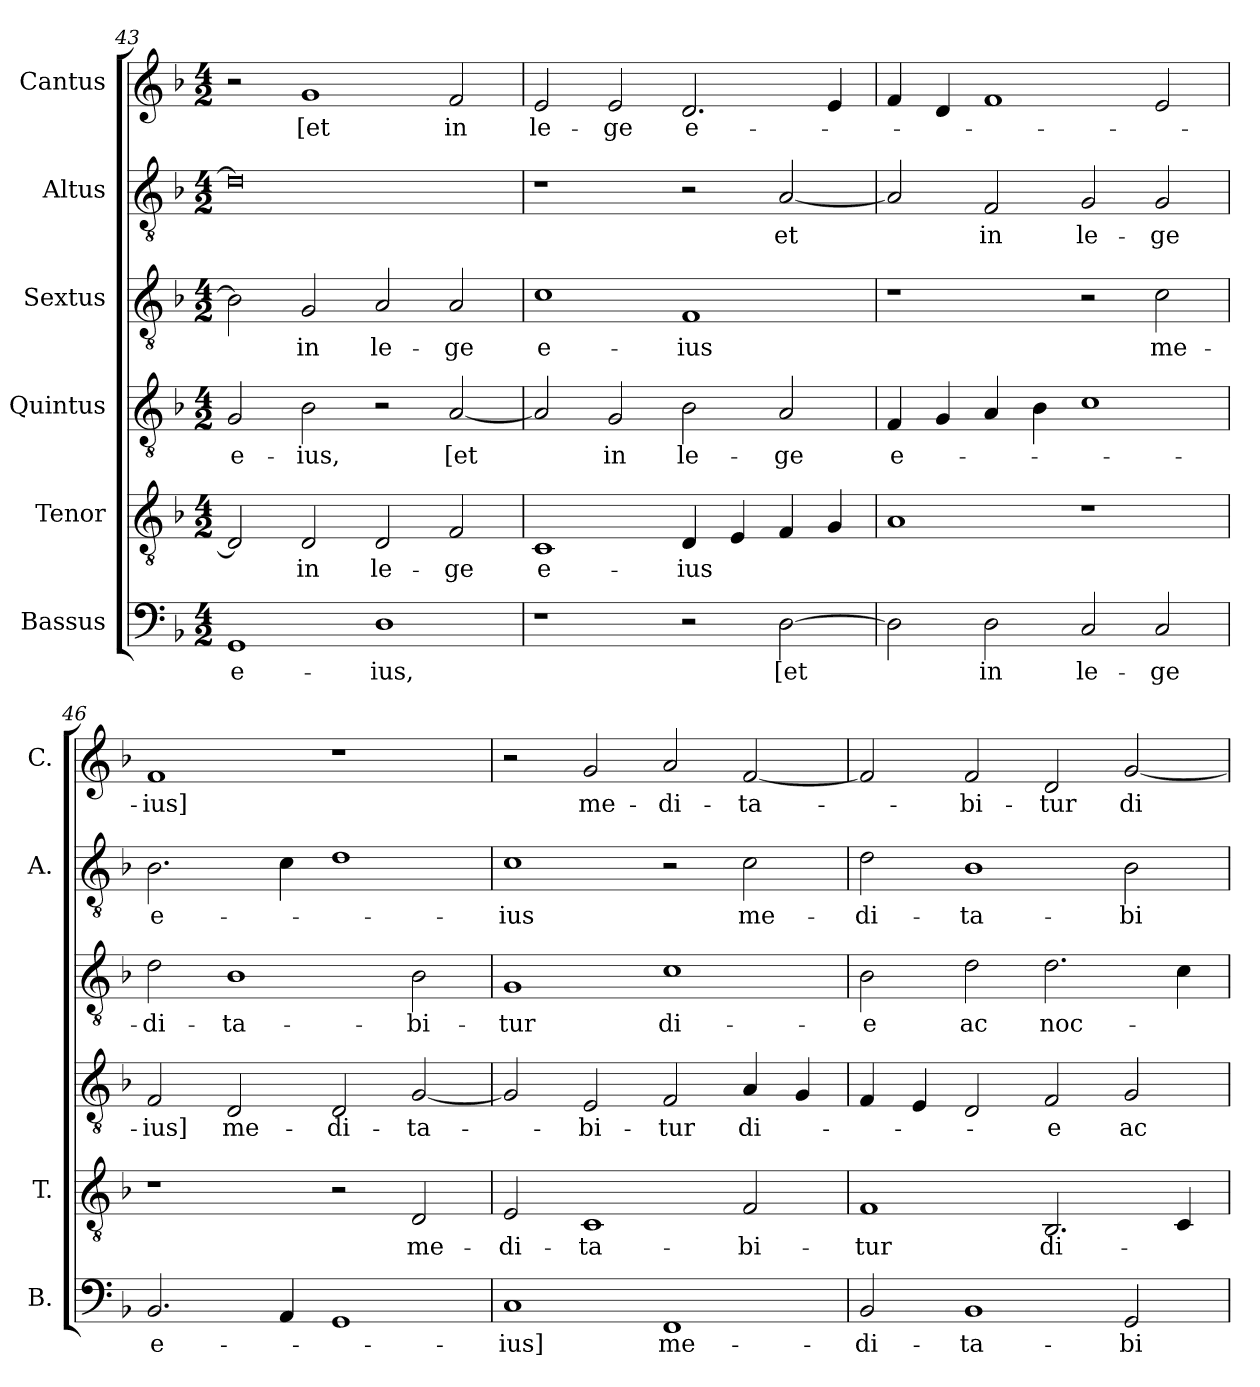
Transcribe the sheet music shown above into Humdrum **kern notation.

**kern	**text	**kern	**text	**kern	**text	**kern	**text	**kern	**text	**kern	**text
*part6	*part6	*part5	*part5	*part4	*part4	*part3	*part3	*part2	*part2	*part1	*part1
*staff6	*staff6	*staff5	*staff5	*staff4	*staff4	*staff3	*staff3	*staff2	*staff2	*staff1	*staff1
*I"Bassus	*	*I"Tenor	*	*I"Quintus	*	*I"Sextus	*	*I"Altus	*	*I"Cantus	*
*I'B.	*	*I'T.	*	*	*	*	*	*I'A.	*	*I'C.	*
*clefF4	*	*clefGv2	*	*clefGv2	*	*clefGv2	*	*clefGv2	*	*clefG2	*
*	*	*ITrd7c12	*	*ITrd7c12	*	*ITrd7c12	*	*ITrd7c12	*	*	*
*k[b-]	*	*k[b-]	*	*k[b-]	*	*k[b-]	*	*k[b-]	*	*k[b-]	*
*d:	*	*d:	*	*d:	*	*d:	*	*d:	*	*d:	*
*M4/2	*	*M4/2	*	*M4/2	*	*M4/2	*	*M4/2	*	*M4/2	*
=43	=43	=43	=43	=43	=43	=43	=43	=43	=43	=43	=43
!	!LO:LY:b	!	!	!	!LO:LY:b	!	!	!	!	!	!
1GG	e-	2DD/]	.	2GG/	e-	2BB-\]	.	0D]	.	2r	.
!	!	!	!LO:LY:b	!	!LO:LY:b	!	!LO:LY:b	!	!	!	!LO:LY:b
.	.	2DD/	in	2BB-\	-ius,	2GG/	in	.	.	1g	[et
!	!LO:LY:b	!	!LO:LY:b	!	!	!	!LO:LY:b	!	!	!	!
1D	-ius,	2DD/	le-	2r	.	2AA/	le-	.	.	.	.
!	!	!	!LO:LY:b	!	!LO:LY:b	!	!LO:LY:b	!	!	!	!LO:LY:b
.	.	2FF/	-ge	[<2AA/	[et	2AA/	-ge	.	.	2f/	in
=44	=44	=44	=44	=44	=44	=44	=44	=44	=44	=44	=44
!	!	!	!LO:LY:b	!	!	!	!LO:LY:b	!	!	!	!LO:LY:b
1r	.	1CC	e-	2AA/]	.	1C	e-	1r	.	2e/	le-
!	!	!	!	!	!LO:LY:b	!	!	!	!	!	!LO:LY:b
.	.	.	.	2GG/	in	.	.	.	.	2e/	-ge
!	!	!	!LO:LY:b	!	!LO:LY:b	!	!LO:LY:b	!	!	!	!LO:LY:b
2r	.	4DD/	-ius	2BB-\	le-	1FF	-ius	2r	.	2.d/	e-
.	.	4EE/	.	.	.	.	.	.	.	.	.
!	!LO:LY:b	!	!	!	!LO:LY:b	!	!	!	!LO:LY:b	!	!
[>2D\	[et	4FF/	.	2AA/	-ge	.	.	[<2AA/	et	.	.
.	.	4GG/	.	.	.	.	.	.	.	4e/	.
=45	=45	=45	=45	=45	=45	=45	=45	=45	=45	=45	=45
!	!	!	!	!	!LO:LY:b	!	!	!	!	!	!
2D\]	.	1AA	.	4FF/	e-	1r	.	2AA/]	.	4f/	.
.	.	.	.	4GG/	.	.	.	.	.	4d/	.
!	!LO:LY:b	!	!	!	!	!	!	!	!LO:LY:b	!	!
2D\	in	.	.	4AA/	.	.	.	2FF/	in	1f	.
.	.	.	.	4BB-\	.	.	.	.	.	.	.
!	!LO:LY:b	!	!	!	!	!	!	!	!LO:LY:b	!	!
2C/	le-	1r	.	1C	.	2r	.	2GG/	le-	.	.
!	!LO:LY:b	!	!	!	!	!	!LO:LY:b	!	!LO:LY:b	!	!
2C/	-ge	.	.	.	.	2C\	me-	2GG/	-ge	2e/	.
=46	=46	=46	=46	=46	=46	=46	=46	=46	=46	=46	=46
!	!LO:LY:b	!	!	!	!LO:LY:b	!	!LO:LY:b	!	!LO:LY:b	!	!LO:LY:b
2.BB-/	e-	1r	.	2FF/	-ius]	2D\	-di-	2.BB-\	e-	1f	-ius]
!	!	!	!	!	!LO:LY:b	!	!LO:LY:b	!	!	!	!
.	.	.	.	2DD/	me-	1BB-	-ta-	.	.	.	.
4AA/	.	.	.	.	.	.	.	4C\	.	.	.
!	!	!	!	!	!LO:LY:b	!	!	!	!	!	!
1GG	.	2r	.	2DD/	-di-	.	.	1D	.	1r	.
!	!	!	!LO:LY:b	!	!LO:LY:b	!	!LO:LY:b	!	!	!	!
.	.	2DD/	me-	[<2GG/	-ta-	2BB-\	-bi-	.	.	.	.
!!LO:LB:g=z
=47	=47	=47	=47	=47	=47	=47	=47	=47	=47	=47	=47
!	!LO:LY:b	!	!LO:LY:b	!	!	!	!LO:LY:b	!	!LO:LY:b	!	!
1C	-ius]	2EE/	-di-	2GG/]	.	1GG	-tur	1C	-ius	2r	.
!	!	!	!LO:LY:b	!	!LO:LY:b	!	!	!	!	!	!LO:LY:b
.	.	1CC	-ta-	2EE/	-bi-	.	.	.	.	2g/	me-
!	!LO:LY:b	!	!	!	!LO:LY:b	!	!LO:LY:b	!	!	!	!LO:LY:b
1FF	me-	.	.	2FF/	-tur	1C	di-	2r	.	2a/	-di-
!	!	!	!LO:LY:b	!	!LO:LY:b	!	!	!	!LO:LY:b	!	!LO:LY:b
.	.	2FF/	-bi-	4AA/	di-	.	.	2C\	me-	[<2f/	-ta-
.	.	.	.	4GG/	.	.	.	.	.	.	.
=48	=48	=48	=48	=48	=48	=48	=48	=48	=48	=48	=48
!	!LO:LY:b	!	!LO:LY:b	!	!	!	!LO:LY:b	!	!LO:LY:b	!	!
2BB-/	-di-	1FF	-tur	4FF/	.	2BB-\	-e	2D\	-di-	2f/]	.
.	.	.	.	4EE/	.	.	.	.	.	.	.
!	!LO:LY:b	!	!	!	!	!	!LO:LY:b	!	!LO:LY:b	!	!LO:LY:b
1BB-	-ta-	.	.	2DD/	.	2D\	ac	1BB-	-ta-	2f/	-bi-
!	!	!	!LO:LY:b	!	!LO:LY:b	!	!LO:LY:b	!	!	!	!LO:LY:b
.	.	2.BBB-/	di-	2FF/	-e	2.D\	noc-	.	.	2d/	-tur
!	!LO:LY:b	!	!	!	!LO:LY:b	!	!	!	!LO:LY:b	!	!LO:LY:b
2GG/	-bi-	.	.	2GG/	ac	.	.	2BB-\	-bi-	[<2g/	di-
.	.	4CC/	.	.	.	4C\	.	.	.	.	.
=	=	=	=	=	=	=	=	=	=	=	=
*-	*-	*-	*-	*-	*-	*-	*-	*-	*-	*-	*-
